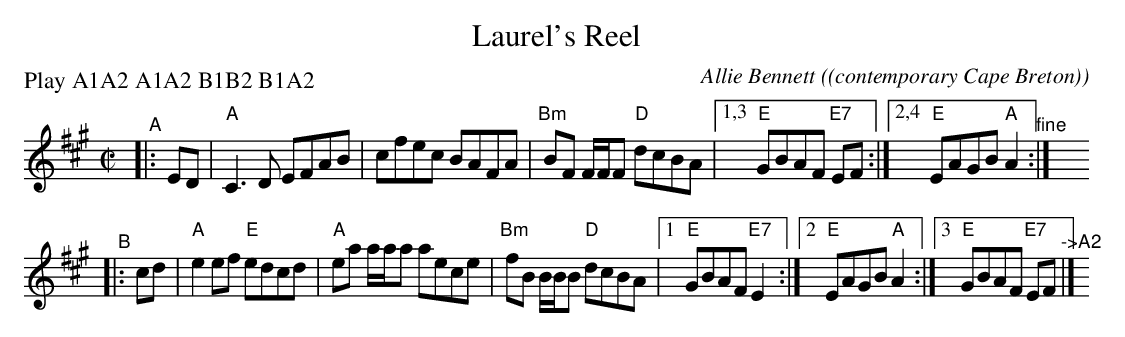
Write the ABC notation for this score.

X:1
T: Laurel's Reel
C: Allie Bennett
O: (contemporary Cape Breton)
M: C|
L: 1/8
P: Play A1A2 A1A2 B1B2 B1A2
K: A
"^A"|: ED |\
"A"C3D EFAB | cfec BAFA | "Bm"BF F/F/F "D"dcBA |\
[1,3 "E"GBAF "E7"EF :|[2,4 "E"EAGB "A"A2 "^fine":| y2
"^B"|: cd |\
"A"e2ef "E"edcd | "A"ea a/a/a aece | "Bm"fB B/B/B "D"dcBA |\
[1 "E"GBAF "E7"E2 :|[2 "E"EAGB "A"A2 :|[3 "E"GBAF "E7"EF "^->A2"|]\
y2
